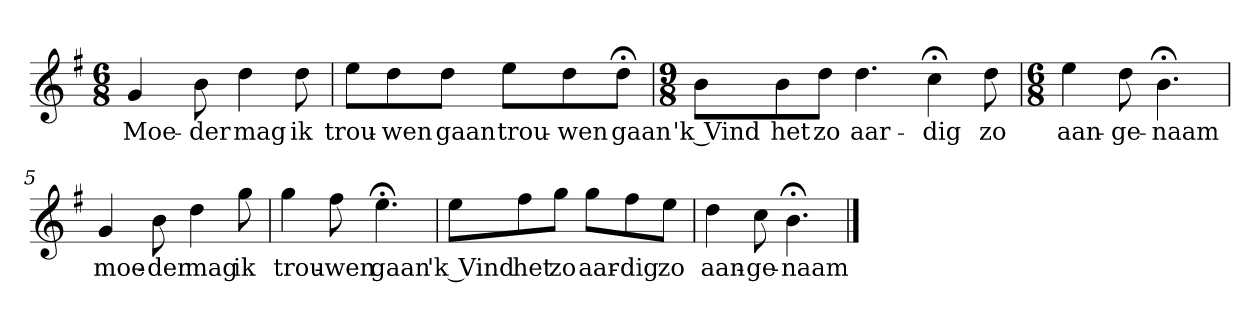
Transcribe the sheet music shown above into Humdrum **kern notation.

**kern	**text
*part1	*part1
*staff1	*staff1
*k[f#]	*
*G:	*
*M6/8	*
*MM120	*
=1	=1
4g	Moe-
8b	-der
4dd	mag
8dd	ik
=2	=2
8eeL	trou-
8dd	-wen
8ddJ	gaan
8eeL	trou-
8dd	-wen
8dd;<J	gaan
=3	=3
*M9/8	*
8bL	'k Vind
8b	het
8ddJ	zo
4.dd	aar-
4cc;<	-dig
8dd	zo
=4	=4
*M6/8	*
4ee	aan-
8dd	-ge-
4.b;<	-naam
=5	=5
4g	moe-
8b	-der
4dd	mag
8gg	ik
=6	=6
4gg	trou-
8ff#	-wen
4.ee;<	gaan
=7	=7
8eeL	'k Vind
8ff#	het
8ggJ	zo
8ggL	aar-
8ff#	-dig
8eeJ	zo
=8	=8
4dd	aan-
8cc	-ge-
4.b;<	-naam
==	==
*-	*-
